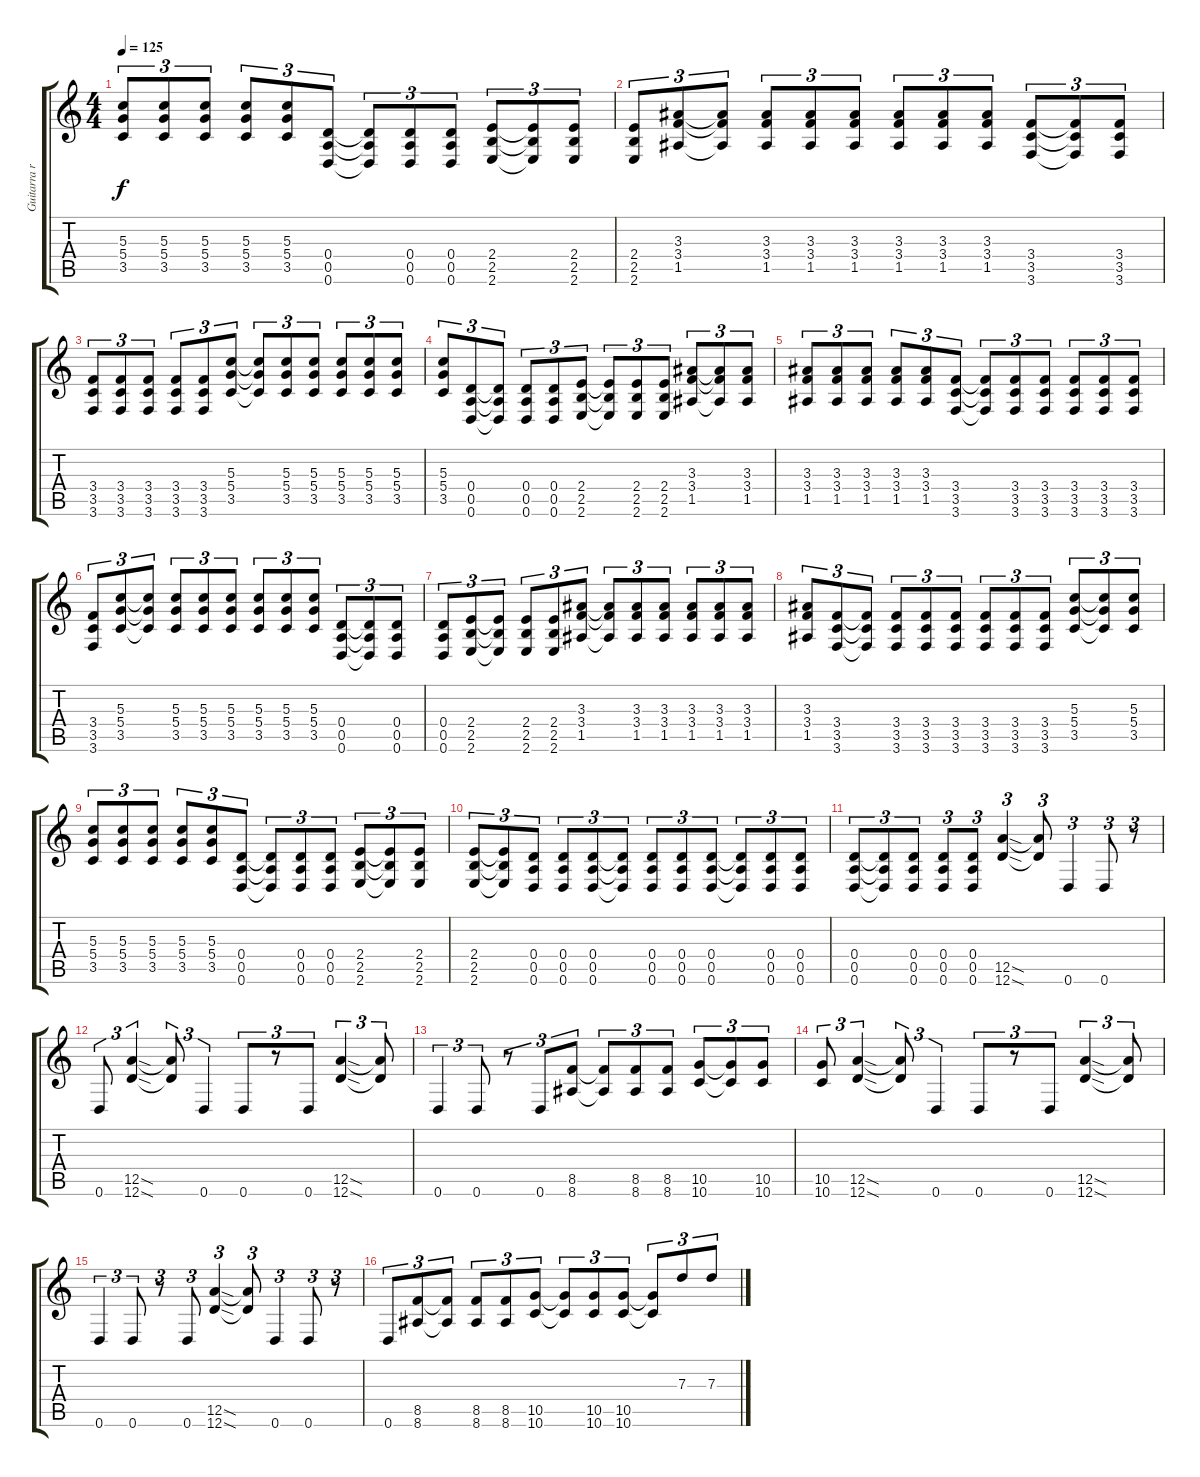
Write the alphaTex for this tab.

\track ("Guitarra rítmica y solo" "Guitarra r") {instrument distortionguitar}
\staff {score tabs}
\tuning (E4 B3 G3 D3 A2 D2) {hide}
\ts (4 4)
\tempo 125
\clef g2
\ks c
(5.3 5.4 3.5).8{tu (3 2) dy f} (5.3 5.4 3.5).8{tu (3 2)} (5.3 5.4 3.5).8{tu (3 2)} (5.3 5.4 3.5).8{tu (3 2)} (5.3 5.4 3.5).8{tu (3 2)} (0.4 0.5 0.6).8{tu (3 2)} (0.4{t} 0.5{t} 0.6{t}).8{tu (3 2)} (0.4 0.5 0.6).8{tu (3 2)} (0.4 0.5 0.6).8{tu (3 2)} (2.4 2.5 2.6).8{tu (3 2)} (2.4{t} 2.5{t} 2.6{t}).8{tu (3 2)} (2.4 2.5 2.6).8{tu (3 2)} |
(2.4 2.5 2.6).8{tu (3 2)} (3.3 3.4 1.5).8{tu (3 2)} (3.3{t} 3.4{t} 1.5{t}).8{tu (3 2)} (3.3 3.4 1.5).8{tu (3 2)} (3.3 3.4 1.5).8{tu (3 2)} (3.3 3.4 1.5).8{tu (3 2)} (3.3 3.4 1.5).8{tu (3 2)} (3.3 3.4 1.5).8{tu (3 2)} (3.3 3.4 1.5).8{tu (3 2)} (3.4 3.5 3.6).8{tu (3 2)} (3.4{t} 3.5{t} 3.6{t}).8{tu (3 2)} (3.4 3.5 3.6).8{tu (3 2)} |
(3.4 3.5 3.6).8{tu (3 2)} (3.4 3.5 3.6).8{tu (3 2)} (3.4 3.5 3.6).8{tu (3 2)} (3.4 3.5 3.6).8{tu (3 2)} (3.4 3.5 3.6).8{tu (3 2)} (5.3 5.4 3.5).8{tu (3 2)} (5.3{t} 5.4{t} 3.5{t}).8{tu (3 2)} (5.3 5.4 3.5).8{tu (3 2)} (5.3 5.4 3.5).8{tu (3 2)} (5.3 5.4 3.5).8{tu (3 2)} (5.3 5.4 3.5).8{tu (3 2)} (5.3 5.4 3.5).8{tu (3 2)} |
(5.3 5.4 3.5).8{tu (3 2)} (0.4 0.5 0.6).8{tu (3 2)} (0.4{t} 0.5{t} 0.6{t}).8{tu (3 2)} (0.4 0.5 0.6).8{tu (3 2)} (0.4 0.5 0.6).8{tu (3 2)} (2.4 2.5 2.6).8{tu (3 2)} (2.4{t} 2.5{t} 2.6{t}).8{tu (3 2)} (2.4 2.5 2.6).8{tu (3 2)} (2.4 2.5 2.6).8{tu (3 2)} (3.3 3.4 1.5).8{tu (3 2)} (3.3{t} 3.4{t} 1.5{t}).8{tu (3 2)} (3.3 3.4 1.5).8{tu (3 2)} |
(3.3 3.4 1.5).8{tu (3 2)} (3.3 3.4 1.5).8{tu (3 2)} (3.3 3.4 1.5).8{tu (3 2)} (3.3 3.4 1.5).8{tu (3 2)} (3.3 3.4 1.5).8{tu (3 2)} (3.4 3.5 3.6).8{tu (3 2)} (3.4{t} 3.5{t} 3.6{t}).8{tu (3 2)} (3.4 3.5 3.6).8{tu (3 2)} (3.4 3.5 3.6).8{tu (3 2)} (3.4 3.5 3.6).8{tu (3 2)} (3.4 3.5 3.6).8{tu (3 2)} (3.4 3.5 3.6).8{tu (3 2)} |
(3.4 3.5 3.6).8{tu (3 2)} (5.3 5.4 3.5).8{tu (3 2)} (5.3{t} 5.4{t} 3.5{t}).8{tu (3 2)} (5.3 5.4 3.5).8{tu (3 2)} (5.3 5.4 3.5).8{tu (3 2)} (5.3 5.4 3.5).8{tu (3 2)} (5.3 5.4 3.5).8{tu (3 2)} (5.3 5.4 3.5).8{tu (3 2)} (5.3 5.4 3.5).8{tu (3 2)} (0.4 0.5 0.6).8{tu (3 2)} (0.4{t} 0.5{t} 0.6{t}).8{tu (3 2)} (0.4 0.5 0.6).8{tu (3 2)} |
(0.4 0.5 0.6).8{tu (3 2)} (2.4 2.5 2.6).8{tu (3 2)} (2.4{t} 2.5{t} 2.6{t}).8{tu (3 2)} (2.4 2.5 2.6).8{tu (3 2)} (2.4 2.5 2.6).8{tu (3 2)} (3.3 3.4 1.5).8{tu (3 2)} (3.3{t} 3.4{t} 1.5{t}).8{tu (3 2)} (3.3 3.4 1.5).8{tu (3 2)} (3.3 3.4 1.5).8{tu (3 2)} (3.3 3.4 1.5).8{tu (3 2)} (3.3 3.4 1.5).8{tu (3 2)} (3.3 3.4 1.5).8{tu (3 2)} |
(3.3 3.4 1.5).8{tu (3 2)} (3.4 3.5 3.6).8{tu (3 2)} (3.4{t} 3.5{t} 3.6{t}).8{tu (3 2)} (3.4 3.5 3.6).8{tu (3 2)} (3.4 3.5 3.6).8{tu (3 2)} (3.4 3.5 3.6).8{tu (3 2)} (3.4 3.5 3.6).8{tu (3 2)} (3.4 3.5 3.6).8{tu (3 2)} (3.4 3.5 3.6).8{tu (3 2)} (5.3 5.4 3.5).8{tu (3 2)} (5.3{t} 5.4{t} 3.5{t}).8{tu (3 2)} (5.3 5.4 3.5).8{tu (3 2)} |
(5.3 5.4 3.5).8{tu (3 2)} (5.3 5.4 3.5).8{tu (3 2)} (5.3 5.4 3.5).8{tu (3 2)} (5.3 5.4 3.5).8{tu (3 2)} (5.3 5.4 3.5).8{tu (3 2)} (0.4 0.5 0.6).8{tu (3 2)} (0.4{t} 0.5{t} 0.6{t}).8{tu (3 2)} (0.4 0.5 0.6).8{tu (3 2)} (0.4 0.5 0.6).8{tu (3 2)} (2.4 2.5 2.6).8{tu (3 2)} (2.4{t} 2.5{t} 2.6{t}).8{tu (3 2)} (2.4 2.5 2.6).8{tu (3 2)} |
(2.4 2.5 2.6).8{tu (3 2)} (2.4{t} 2.5{t} 2.6{t}).8{tu (3 2)} (0.4 0.5 0.6).8{tu (3 2) volume 11} (0.4 0.5 0.6).8{tu (3 2)} (0.4 0.5 0.6).8{tu (3 2)} (0.4{t} 0.5{t} 0.6{t}).8{tu (3 2)} (0.4 0.5 0.6).8{tu (3 2)} (0.4 0.5 0.6).8{tu (3 2)} (0.4 0.5 0.6).8{tu (3 2)} (0.4{t} 0.5{t} 0.6{t}).8{tu (3 2)} (0.4 0.5 0.6).8{tu (3 2)} (0.4 0.5 0.6).8{tu (3 2)} |
(0.4 0.5 0.6).8{tu (3 2)} (0.4{t} 0.5{t} 0.6{t}).8{tu (3 2)} (0.4 0.5 0.6).8{tu (3 2)} (0.4 0.5 0.6).8{tu (3 2)} (0.4 0.5 0.6).8{tu (3 2)} (12.5{sod} 12.6{sod}).4{tu (3 2)} (12.5{t} 12.6{t}).8{tu (3 2)} 0.6.4{tu (3 2)} 0.6.8{tu (3 2)} r.8{tu (3 2)} |
0.6.8{tu (3 2)} (12.5{sod} 12.6{sod}).4{tu (3 2)} (12.5{t} 12.6{t}).8{tu (3 2)} 0.6.4{tu (3 2)} 0.6.8{tu (3 2)} r.8{tu (3 2)} 0.6.8{tu (3 2)} (12.5{sod} 12.6{sod}).4{tu (3 2)} (12.5{t} 12.6{t}).8{tu (3 2)} |
0.6.4{tu (3 2)} 0.6.8{tu (3 2)} r.8{tu (3 2)} 0.6.8{tu (3 2)} (8.5 8.6).8{tu (3 2)} (8.5{t} 8.6{t}).8{tu (3 2)} (8.5 8.6).8{tu (3 2)} (8.5 8.6).8{tu (3 2)} (10.5 10.6).8{tu (3 2)} (10.5{t} 10.6{t}).8{tu (3 2)} (10.5 10.6).8{tu (3 2)} |
(10.5 10.6).8{tu (3 2)} (12.5{sod} 12.6{sod}).4{tu (3 2)} (12.5{t} 12.6{t}).8{tu (3 2)} 0.6.4{tu (3 2)} 0.6.8{tu (3 2)} r.8{tu (3 2)} 0.6.8{tu (3 2)} (12.5{sod} 12.6{sod}).4{tu (3 2)} (12.5{t} 12.6{t}).8{tu (3 2)} |
0.6.4{tu (3 2)} 0.6.8{tu (3 2)} r.8{tu (3 2)} 0.6.8{tu (3 2)} (12.5{sod} 12.6{sod}).4{tu (3 2)} (12.5{t} 12.6{t}).8{tu (3 2)} 0.6.4{tu (3 2)} 0.6.8{tu (3 2)} r.8{tu (3 2)} |
0.6.8{tu (3 2)} (8.5 8.6).8{tu (3 2)} (8.5{t} 8.6{t}).8{tu (3 2)} (8.5 8.6).8{tu (3 2)} (8.5 8.6).8{tu (3 2)} (10.5 10.6).8{tu (3 2)} (10.5{t} 10.6{t}).8{tu (3 2)} (10.5 10.6).8{tu (3 2)} (10.5 10.6).8{tu (3 2)} (10.5{t} 10.6{t}).8{tu (3 2)} 7.3.8{tu (3 2) volume 13} 7.3.8{tu (3 2)}
